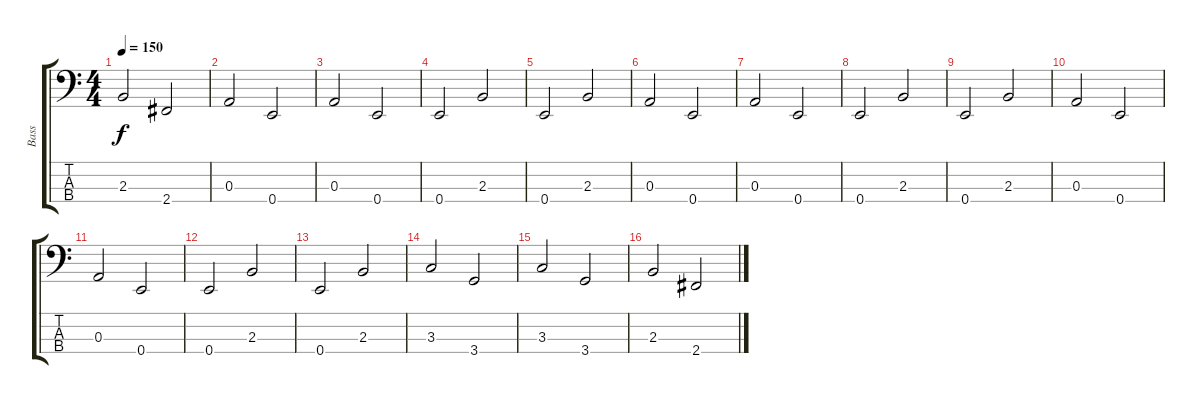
\track ("Bass" "Bass") {instrument electricbassfinger}
\staff {score tabs}
\tuning (G2 D2 A1 E1) {hide}
\ts (4 4)
\tempo 150
\clef f4
\ks c
2.3.2{dy f} 2.4.2 |
0.3.2 0.4.2 |
0.3.2 0.4.2 |
0.4.2 2.3.2 |
0.4.2 2.3.2 |
0.3.2 0.4.2 |
0.3.2 0.4.2 |
0.4.2 2.3.2 |
0.4.2 2.3.2 |
0.3.2 0.4.2 |
0.3.2 0.4.2 |
0.4.2 2.3.2 |
0.4.2 2.3.2 |
3.3.2 3.4.2 |
3.3.2 3.4.2 |
2.3.2 2.4.2
